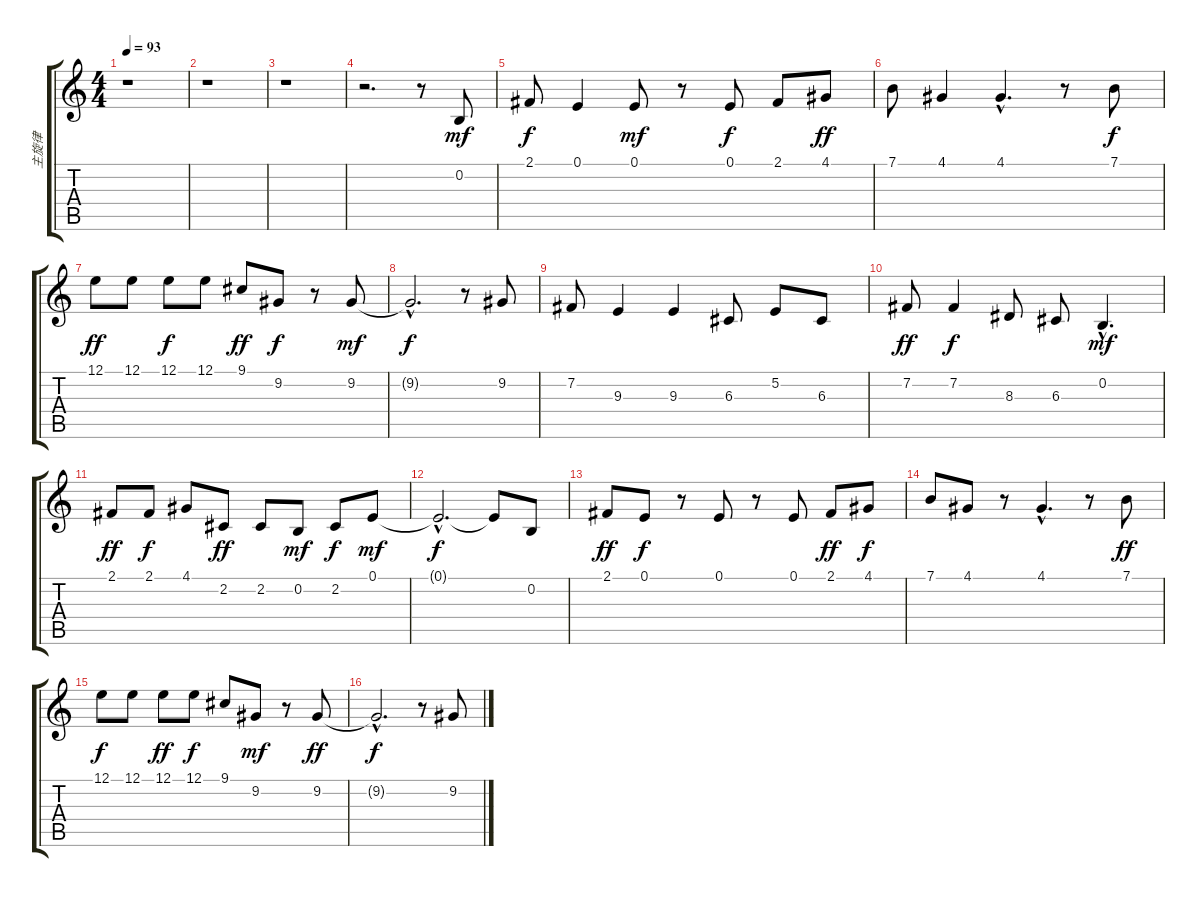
\track ("主旋律" "主旋律") {instrument clarinet}
\staff {score tabs}
\tuning (E4 B3 G3 D3 A2 E2) {hide}
\ts (4 4)
\tempo 93
\clef g2
\ks c
r.1{dy mf instrument clarinet} |
r.1 |
r.1 |
r.2{d} r.8 0.2.8 |
2.1.8{dy f} 0.1.4 0.1.8{dy mf} r.8 0.1.8{dy f} 2.1.8 4.1.8{dy ff} |
7.1.8 4.1.4 4.1{hac}.4{d} r.8 7.1.8{dy f} |
12.1.8{dy ff} 12.1.8 12.1.8{dy f} 12.1.8 9.1.8{dy ff} 9.2.8{dy f} r.8 9.2.8{dy mf} |
9.2{hac t}.2{d dy f} r.8 9.2.8 |
7.2.8 9.3.4 9.3.4 6.3.8 5.2.8 6.3.8 |
7.2.8{dy ff} 7.2.4{dy f} 8.3.8 6.3.8 0.2{hac}.4{d dy mf} |
2.1.8{dy ff} 2.1.8{dy f} 4.1.8 2.2.8{dy ff} 2.2.8 0.2.8{dy mf} 2.2.8{dy f} 0.1.8{dy mf} |
0.1{hac t}.2{d dy f} 0.1{t}.8 0.2.8 |
2.1.8{dy ff} 0.1.8{dy f} r.8 0.1.8 r.8 0.1.8 2.1.8{dy ff} 4.1.8{dy f} |
7.1.8 4.1.8 r.8 4.1{hac}.4{d} r.8 7.1.8{dy ff} |
12.1.8{dy f} 12.1.8 12.1.8{dy ff} 12.1.8{dy f} 9.1.8 9.2.8{dy mf} r.8 9.2.8{dy ff} |
9.2{hac t}.2{d dy f} r.8 9.2.8
